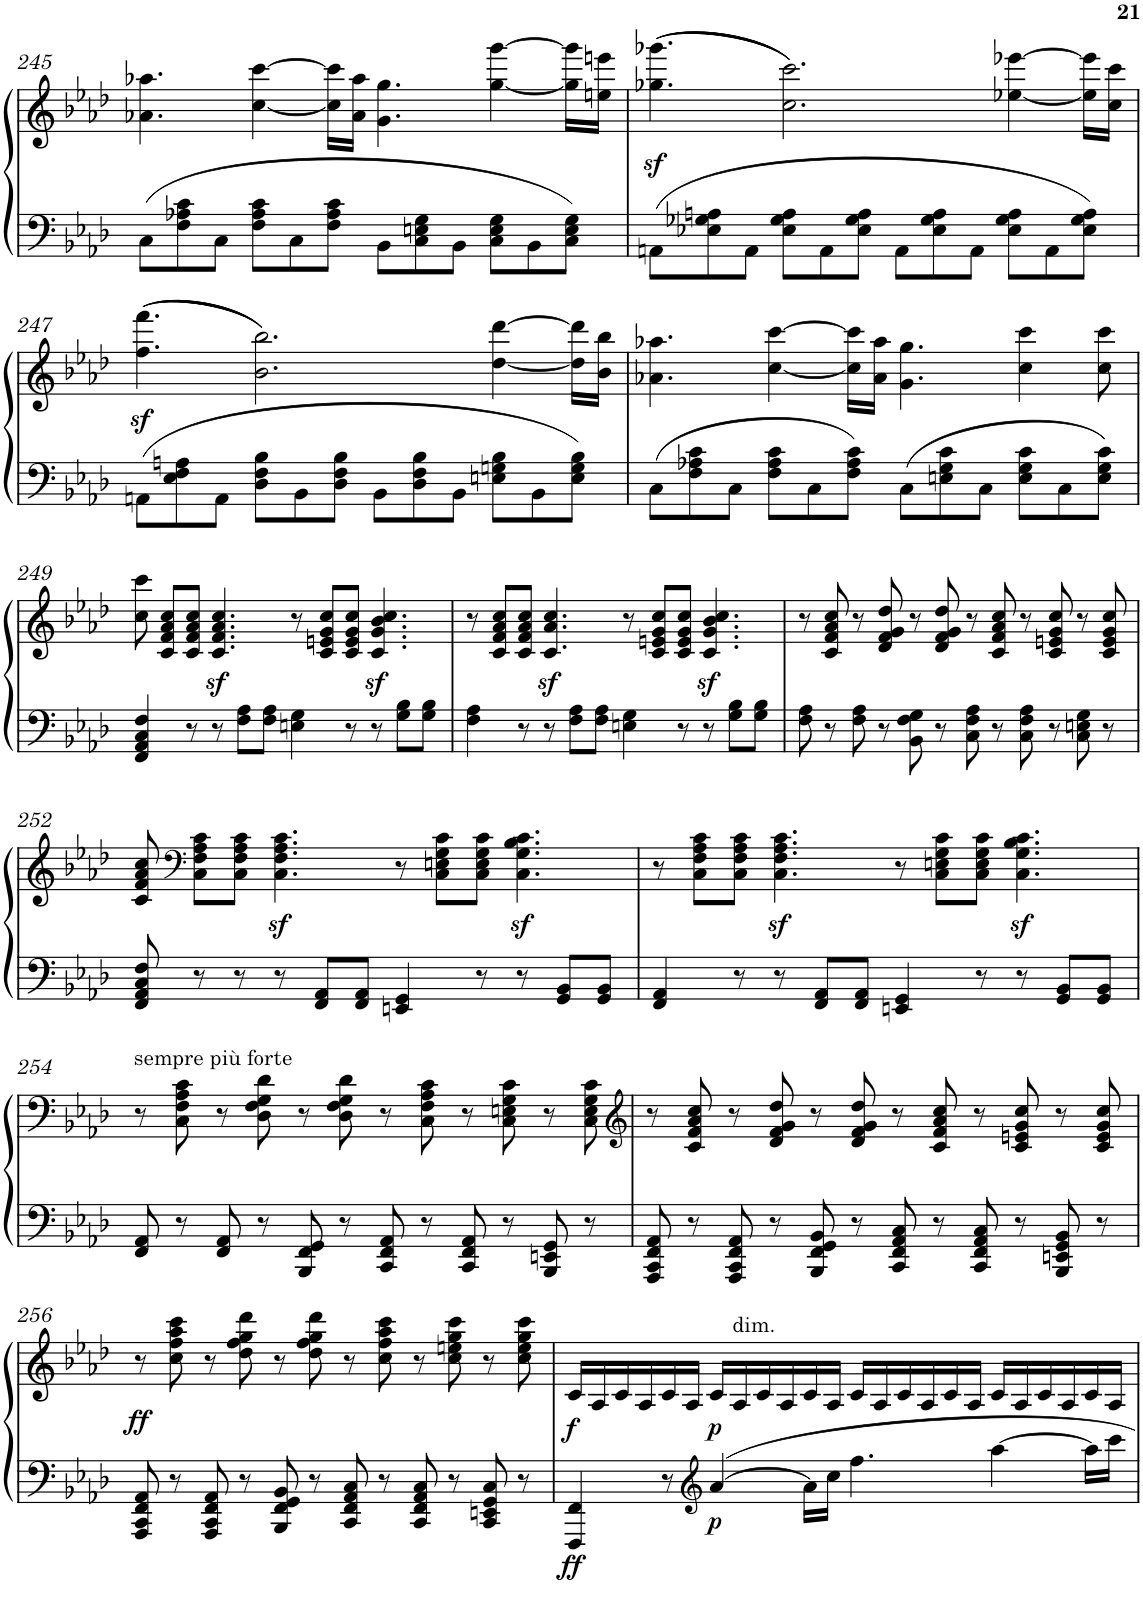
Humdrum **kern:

**kern	**kern	**dynam
*part1	*part1	*part1
*staff2	*staff1	*staff1/2
*I"Piano	*	*
*I'Pno	*	*
!!LO:PB:g=z
*clefF4	*clefG2	*
*k[b-e-a-d-]	*k[b-e-a-d-]	*
*A-:	*A-:	*
*M12/8	*M12/8	*
=245	=245	=245
8C\L	4.a-X\ 4.aa-X\	.
8F\ 8A-X\ 8c\	.	.
8C\J	.	.
8F\ 8A-\ 8c\L	[4cc\ [4ccc\	.
8C\	.	.
8F\ 8A-\ 8c\J	16cc\] 16ccc\]LL	.
.	16a-\ 16aa-\JJ	.
8BB-\L	4.g\ 4.gg\	.
8C\ 8En\ 8G\	.	.
8BB-\J	.	.
8C\ 8E\ 8G\L	[4gg\ [4ggg\	.
8BB-\	.	.
8C\ 8E\ 8G\J	16gg\] 16ggg\]LL	.
.	16een\ 16eeen\JJ	.
=246	=246	=246
8AAn\L	(>(>4.gg-X\z< 4.ggg-X\z<	.
8E-X\ 8G-X\ 8An\	.	.
8AA\J	.	.
8E-\ 8G-\ 8A\L	2.cc\ 2.ccc\))	.
8AA\	.	.
8E-\ 8G-\ 8A\J	.	.
8AA\L	.	.
8E-\ 8G-\ 8A\	.	.
8AA\J	.	.
8E-\ 8G-\ 8A\L	[4ee-X\ [4eee-X\	.
8AA\	.	.
8E-\ 8G-\ 8A\J	16ee-\] 16eee-\]LL	.
.	16cc\ 16ccc\JJ	.
!!LO:LB:g=z
=247	=247	=247
8AAn\L	(>(>4.ff\z< 4.fff\z<	.
8E-\ 8F\ 8An\	.	.
8AA\J	.	.
8D-\ 8F\ 8B-\L	2.b-\ 2.bb-\))	.
8BB-\	.	.
8D-\ 8F\ 8B-\J	.	.
8BB-\L	.	.
8D-\ 8F\ 8B-\	.	.
8BB-\J	.	.
8En\ 8Gn\ 8B-\L	[4dd-\ [4ddd-\	.
8BB-\	.	.
8E\ 8G\ 8B-\J	16dd-\] 16ddd-\]LL	.
.	16b-\ 16bb-\JJ	.
=248	=248	=248
8C\L	4.a-X\ 4.aa-X\	.
8F\ 8A-X\ 8c\	.	.
8C\J	.	.
8F\ 8A-\ 8c\L	[4cc\ [4ccc\	.
8C\	.	.
8F\ 8A-\ 8c\J	16cc\] 16ccc\]LL	.
.	16a-\ 16aa-\JJ	.
8C\L	4.g\ 4.gg\	.
8En\ 8G\ 8c\	.	.
8C\J	.	.
8E\ 8G\ 8c\L	4cc\ 4ccc\	.
8C\	.	.
8E\ 8G\ 8c\J	8cc\ 8ccc\	.
!!LO:LB:g=z
=249	=249	=249
4FF/ 4AA-/ 4C/ 4F/	8cc\ 8ccc\	.
.	8c/ 8f/ 8a-/ 8cc/L	.
8r	8c/ 8f/ 8a-/ 8cc/J	.
8r	4.c/z< 4.f/z< 4.a-/z< 4.cc/z<	.
8F\ 8A-\L	.	.
8F\ 8A-\J	.	.
4En\ 4G\	8r	.
.	8c/ 8en/ 8g/ 8cc/L	.
8r	8c/ 8e/ 8g/ 8cc/J	.
8r	4.c/z< 4.g/z< 4.b-/z< 4.cc/z<	.
8G\ 8B-\L	.	.
8G\ 8B-\J	.	.
=250	=250	=250
4F\ 4A-\	8r	.
.	8c/ 8f/ 8a-/ 8cc/L	.
8r	8c/ 8f/ 8a-/ 8cc/J	.
8r	4.c/z< 4.a-/z< 4.cc/z<	.
8F\ 8A-\L	.	.
8F\ 8A-\J	.	.
4En\ 4G\	8r	.
.	8c/ 8en/ 8g/ 8cc/L	.
8r	8c/ 8e/ 8g/ 8cc/J	.
8r	4.c/z< 4.g/z< 4.b-/z< 4.cc/z<	.
8G\ 8B-\L	.	.
8G\ 8B-\J	.	.
=251	=251	=251
8F\ 8A-\	8r	.
8r	8c/ 8f/ 8a-/ 8cc/	.
8F\ 8A-\	8r	.
8r	8d-/ 8f/ 8g/ 8dd-/	.
8BB-\ 8F\ 8G\	8r	.
8r	8d-/ 8f/ 8g/ 8dd-/	.
8C\ 8F\ 8A-\	8r	.
8r	8c/ 8f/ 8a-/ 8cc/	.
8C\ 8F\ 8A-\	8r	.
8r	8c/ 8en/ 8g/ 8cc/	.
8C\ 8En\ 8G\	8r	.
8r	8c/ 8e/ 8g/ 8cc/	.
!!LO:LB:g=z
=252	=252	=252
8FF/ 8AA-/ 8C/ 8F/	8c/ 8f/ 8a-/ 8cc/	.
*	*clefF4	*
8r	8C\ 8F\ 8A-\ 8c\L	.
8r	8C\ 8F\ 8A-\ 8c\J	.
8r	4.C\z< 4.F\z< 4.A-\z< 4.c\z<	.
8FF/ 8AA-/L	.	.
8FF/ 8AA-/J	.	.
4EEn/ 4GG/	8r	.
.	8C\ 8En\ 8G\ 8c\L	.
8r	8C\ 8E\ 8G\ 8c\J	.
8r	4.C\z< 4.G\z< 4.B-\z< 4.c\z<	.
8GG/ 8BB-/L	.	.
8GG/ 8BB-/J	.	.
=253	=253	=253
4FF/ 4AA-/	8r	.
.	8C\ 8F\ 8A-\ 8c\L	.
8r	8C\ 8F\ 8A-\ 8c\J	.
8r	4.C\z< 4.F\z< 4.A-\z< 4.c\z<	.
8FF/ 8AA-/L	.	.
8FF/ 8AA-/J	.	.
4EEn/ 4GG/	8r	.
.	8C\ 8En\ 8G\ 8c\L	.
8r	8C\ 8E\ 8G\ 8c\J	.
8r	4.C\z< 4.G\z< 4.B-\z< 4.c\z<	.
8GG/ 8BB-/L	.	.
8GG/ 8BB-/J	.	.
!!LO:LB:g=z
=254	=254	=254
!	!LO:TX:a:t=sempre più forte	!
8FF/ 8AA-/	8r	.
8r	8C\ 8F\ 8A-\ 8c\	.
8FF/ 8AA-/	8r	.
8r	8D-\ 8F\ 8G\ 8d-\	.
8BBB-/ 8FF/ 8GG/	8r	.
8r	8D-\ 8F\ 8G\ 8d-\	.
8CC/ 8FF/ 8AA-/	8r	.
8r	8C\ 8F\ 8A-\ 8c\	.
8CC/ 8FF/ 8AA-/	8r	.
8r	8C\ 8En\ 8G\ 8c\	.
8BBB-/ 8EEn/ 8GG/	8r	.
8r	8C\ 8E\ 8G\ 8c\	.
=255	=255	=255
*	*clefG2	*
8AAA-/ 8CC/ 8FF/ 8AA-/	8r	.
8r	8c/ 8f/ 8a-/ 8cc/	.
8AAA-/ 8CC/ 8FF/ 8AA-/	8r	.
8r	8d-/ 8f/ 8g/ 8dd-/	.
8BBB-/ 8FF/ 8GG/ 8BB-/	8r	.
8r	8d-/ 8f/ 8g/ 8dd-/	.
8CC/ 8FF/ 8AA-/ 8C/	8r	.
8r	8c/ 8f/ 8a-/ 8cc/	.
8CC/ 8FF/ 8AA-/ 8C/	8r	.
8r	8c/ 8en/ 8g/ 8cc/	.
8BBB-/ 8EEn/ 8GG/ 8BB-/	8r	.
8r	8c/ 8e/ 8g/ 8cc/	.
!!LO:LB:g=z
=256	=256	=256
!	!	!LO:DY:b
8AAA-/ 8CC/ 8FF/ 8AA-/	8r	ff
8r	8cc\ 8ff\ 8aa-\ 8ccc\	.
8AAA-/ 8CC/ 8FF/ 8AA-/	8r	.
8r	8dd-\ 8ff\ 8gg\ 8ddd-\	.
8BBB-/ 8FF/ 8GG/ 8BB-/	8r	.
8r	8dd-\ 8ff\ 8gg\ 8ddd-\	.
8CC/ 8FF/ 8AA-/ 8C/	8r	.
8r	8cc\ 8ff\ 8aa-\ 8ccc\	.
8CC/ 8FF/ 8AA-/ 8C/	8r	.
8r	8cc\ 8een\ 8gg\ 8ccc\	.
8CC/ 8EEn/ 8GG/ 8C/	8r	.
8r	8cc\ 8ee\ 8gg\ 8ccc\	.
=257	=257	=257
!	!	!LO:DY:b=2
!	!	!LO:DY:n=1:b
4FFF/ 4FF/	16c/LL	ff f
.	16A-/	.
.	16c/	.
.	16A-/	.
8r	16c/	.
.	16A-/JJ	.
*clefG2	*	*
!	!	!LO:DY:n=2:b=2
!	!	!LO:DY:n=3:b
[4a-/	16c/LL	p p
!	!LO:TX:a:t=dim.	!
.	16A-/	.
.	16c/	.
.	16A-/	.
16a-\LL]	16c/	.
16cc\JJ	16A-/JJ	.
4.ff\	16c/LL	.
.	16A-/	.
.	16c/	.
.	16A-/	.
.	16c/	.
.	16A-/JJ	.
[4aa-\	16c/LL	.
.	16A-/	.
.	16c/	.
.	16A-/	.
16aa-\LL]	16c/	.
16ccc\JJ	16A-/JJ	.
=	=	=
*-	*-	*-
